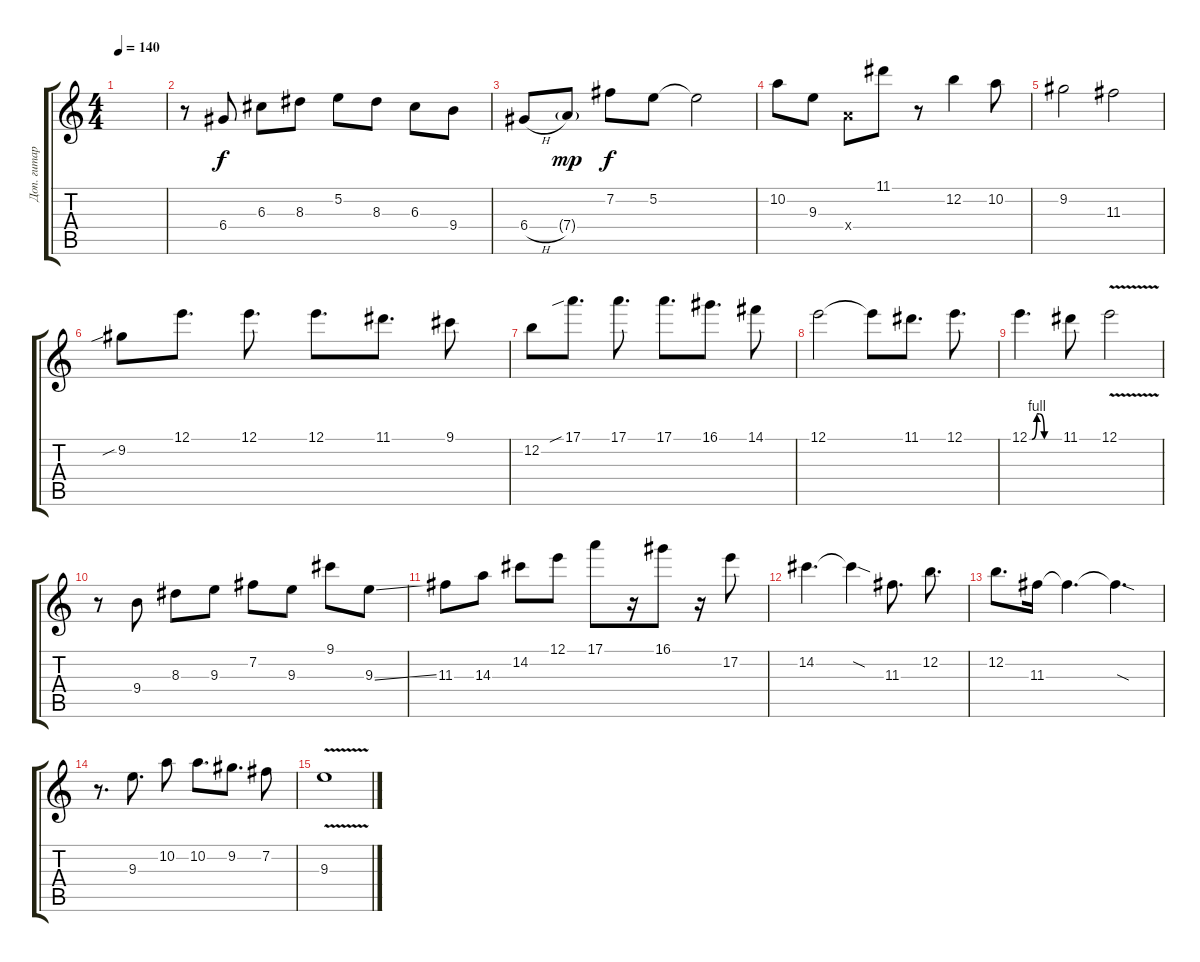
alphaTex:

\track ("Доп. гитары" "Доп. гитар") {instrument acousticguitarsteel}
\staff {score tabs}
\tuning (E4 B3 G3 D3 A2 E2) {hide}
\ts (4 4)
\tempo 140
\clef g2
\ks c
|
r.8 6.4.8 6.3.8 8.3.8 5.2.8 8.3.8 6.3.8 9.4.8 |
6.4{h}.8 7.4{g}.8{dy mp} 7.2.8{dy f} 5.2.8 5.2{t}.2 |
10.2.8 9.3.8 7.4{x}.8 11.1.8 r.8 12.2.4 10.2.8 |
9.2.2 11.3.2 |
9.2{sib}.8 12.1.8{d} 12.1.8{d} 12.1.8{d} 11.1.8{d} 9.1.8 |
12.2.8 17.1{sib}.8{d} 17.1.8{d} 17.1.8{d} 16.1.8{d} 14.1.8 |
12.1.2 12.1{t}.8 11.1.8{d} 12.1.8{d} |
12.1{be (custom 0 0 5 0 15 4 20 4 30 0 60 0)}.4{d} 11.1.8 12.1{v}.2 |
r.8 9.4.8 8.3.8 9.3.8 7.2.8 9.3.8 9.1.8 9.3{ss}.8 |
11.3.8 14.3.8 14.2.8 12.1.8 17.1.8 r.16 16.1.8 r.16 17.2.8 |
14.2.4{d} 14.2{sod t}.4 11.3.8{d} 12.2.8{d} |
12.2.8{d} 11.3.16 11.3{t}.4{d} 11.3{sod t}.4{d} |
r.8{d} 9.3.8{d} 10.2.8 10.2.8{d} 9.2.8{d} 7.2.8 |
9.3{v}.1
